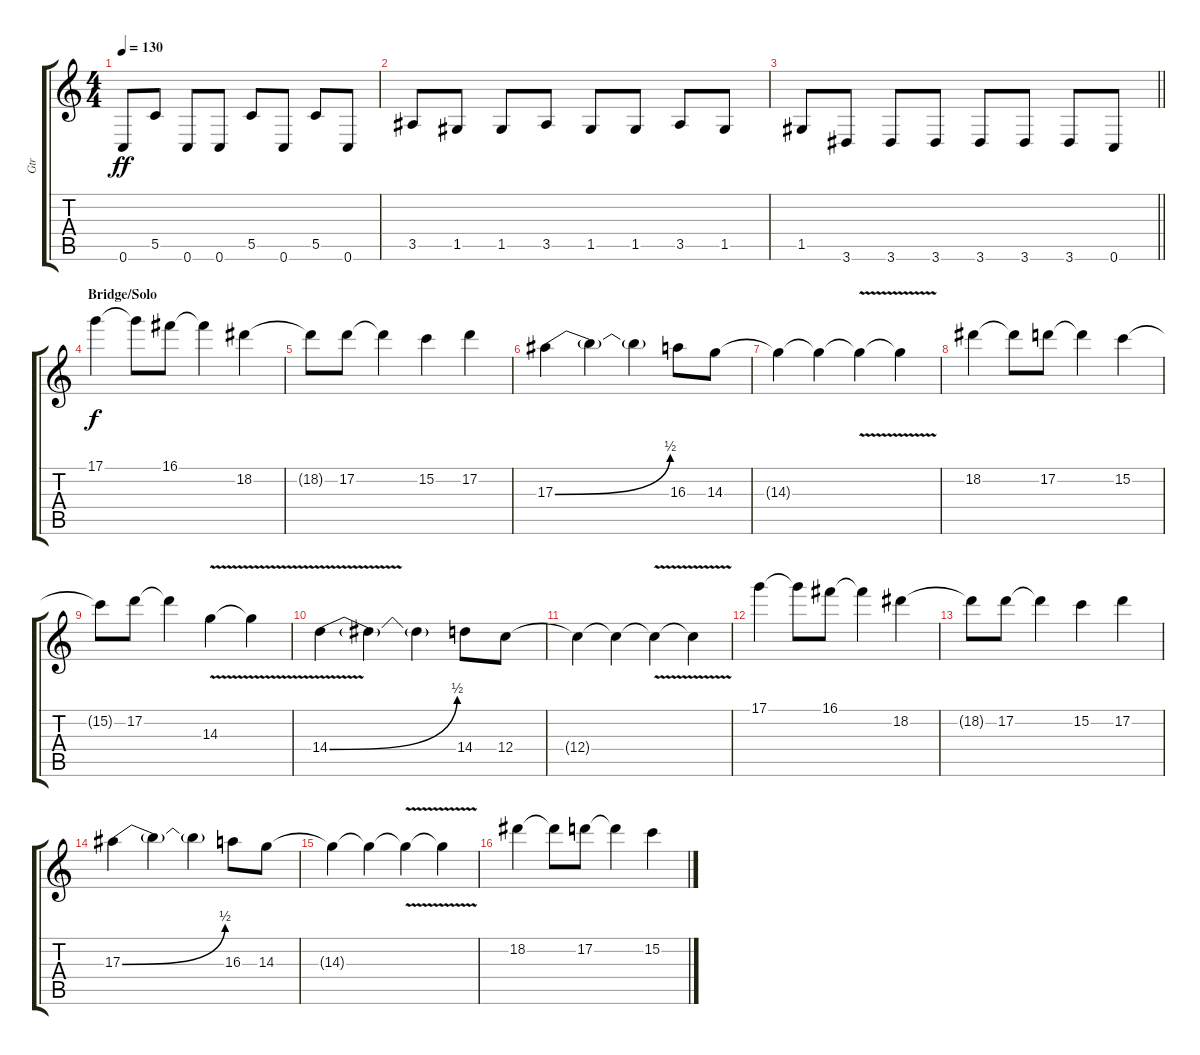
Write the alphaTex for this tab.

\track ("Gtr" "Gtr") {instrument electricguitarclean}
\staff {score tabs}
\tuning (D4 A3 F3 C3 G2 C2) {hide}
\ts (4 4)
\tempo 130
\clef g2
\ks c
0.6.8{dy ff} 5.5.8 0.6.8 0.6.8 5.5.8 0.6.8 5.5.8 0.6.8 |
3.5.8 1.5.8 1.5.8 3.5.8 1.5.8 1.5.8 3.5.8 1.5.8 |
\barLineRight lightlight
1.5.8 3.6.8 3.6.8 3.6.8 3.6.8 3.6.8 3.6.8 0.6.8 |
\section ("" "Bridge/Solo")
17.1.4{dy f} 17.1{t}.8 16.1.8 16.1{t}.4 18.2.4 |
18.2{t}.8 17.2.8 17.2{t}.4 15.2.4 17.2.4 |
17.3{be (bend 0 0 60 2)}.4 17.3{t}.4 17.3{t}.4 16.3.8 14.3.8 |
14.3{t}.4 14.3{t}.4 14.3{v t}.4 14.3{t}.4 |
18.2.4 18.2{t}.8 17.2.8 17.2{t}.4 15.2.4 |
15.2{t}.8 17.2.8 17.2{t}.4 14.3{v}.4 14.3{t}.4 |
14.4{be (bend 0 0 60 2) v}.4 14.4{t}.4 14.4{t}.4 14.4.8 12.4.8 |
12.4{t}.4 12.4{t}.4 12.4{v t}.4 12.4{t}.4 |
17.1.4 17.1{t}.8 16.1.8 16.1{t}.4 18.2.4 |
18.2{t}.8 17.2.8 17.2{t}.4 15.2.4 17.2.4 |
17.3{be (bend 0 0 60 2)}.4 17.3{t}.4 17.3{t}.4 16.3.8 14.3.8 |
14.3{t}.4 14.3{t}.4 14.3{v t}.4 14.3{t}.4 |
18.2.4 18.2{t}.8 17.2.8 17.2{t}.4 15.2.4
